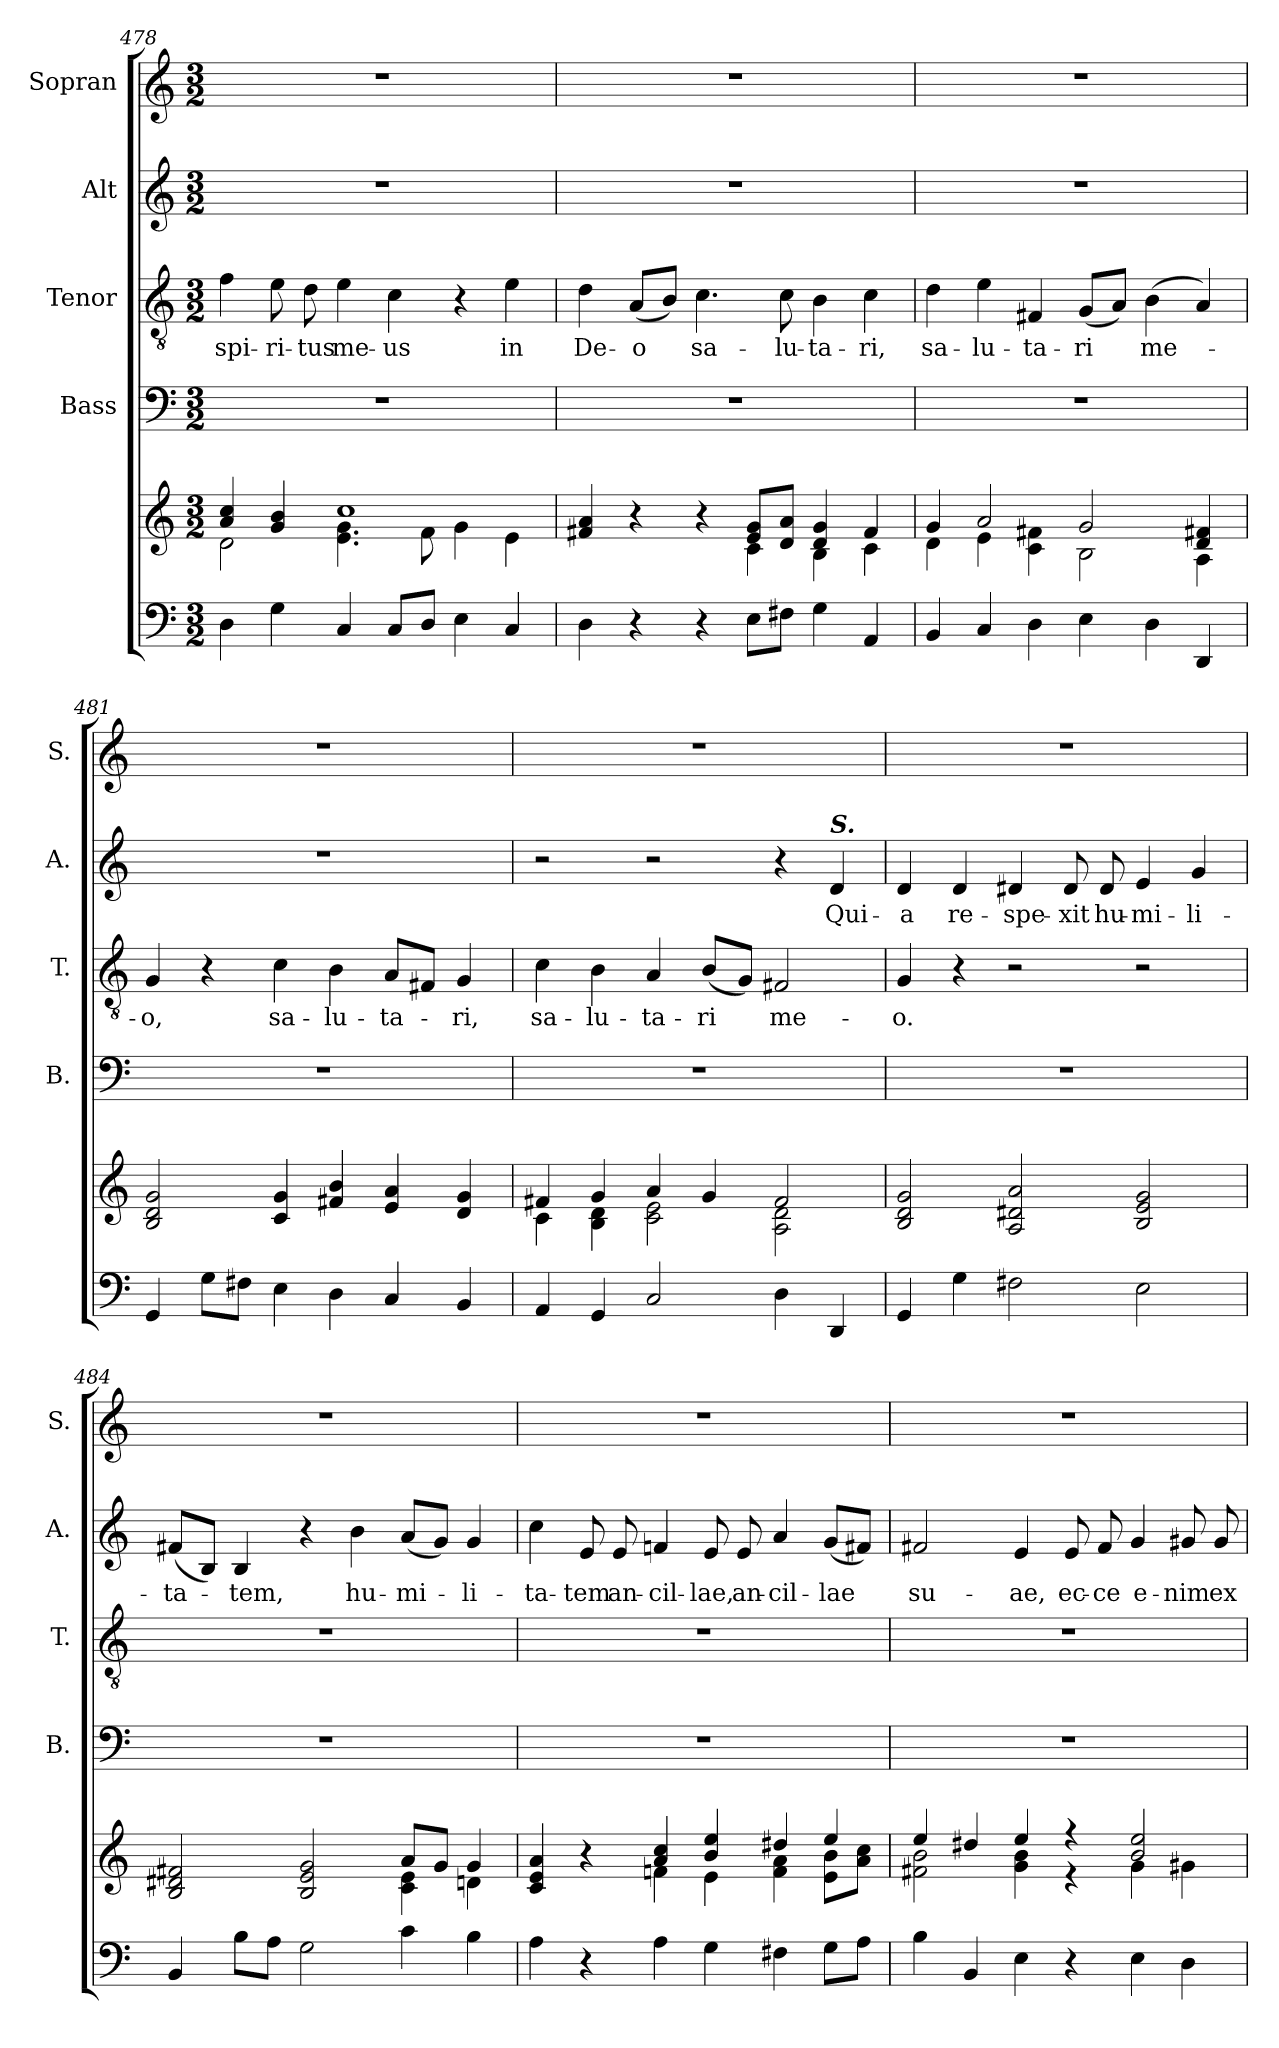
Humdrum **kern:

**kern	**kern	**kern	**kern	**text	**kern	**text	**kern
*part5	*part5	*part4	*part3	*part3	*part2	*part2	*part1
*staff6	*staff5	*staff4	*staff3	*staff3	*staff2	*staff2	*staff1
*	*	*I"Bass	*I"Tenor	*	*I"Alt	*	*I"Sopran
*	*	*I'B.	*I'T.	*	*I'A.	*	*I'S.
*clefF4	*clefG2	*clefF4	*clefGv2	*	*clefG2	*	*clefG2
*k[]	*k[]	*k[]	*k[]	*	*k[]	*	*k[]
*C:	*C:	*C:	*C:	*	*C:	*	*C:
*M3/2	*M3/2	*M3/2	*M3/2	*	*M3/2	*	*M3/2
=478	=478	=478	=478	=478	=478	=478	=478
*	*^	*	*	*	*	*	*
!	!	!	!	!	!LO:LY:b	!	!	!
4D\	4a/ 4cc/	2d\	1.r	4f\	spi-	1.r	.	1.r
!	!	!	!	!	!LO:LY:b	!	!	!
4G\	4g/ 4b/	.	.	8e\	-ri-	.	.	.
!	!	!	!	!	!LO:LY:b	!	!	!
.	.	.	.	8d\	-tus	.	.	.
!	!	!	!	!	!LO:LY:b	!	!	!
4C/	1cc	4.e\ 4.g\	.	4e\	me-	.	.	.
!	!	!	!	!	!LO:LY:b	!	!	!
8C/L	.	.	.	4c\	-us	.	.	.
8D/J	.	8f\	.	.	.	.	.	.
4E\	.	4g\	.	4r	.	.	.	.
!	!	!	!	!	!LO:LY:b	!	!	!
4C/	.	4e\	.	4e\	in	.	.	.
=479	=479	=479	=479	=479	=479	=479	=479	=479
!	!	!	!	!	!LO:LY:b	!	!	!
4D\	4f#X/ 4a/	2.ryy	1.r	4d\	De-	1.r	.	1.r
!	!	!	!	!	!LO:LY:b	!	!	!
4r	4r	.	.	(<8A/L	-o	.	.	.
.	.	.	.	8B/J)	.	.	.	.
!	!	!	!	!	!LO:LY:b	!	!	!
4r	4r	.	.	4.c\	sa-	.	.	.
8E\L	8e/ 8g/L	4c\	.	.	.	.	.	.
!	!	!	!	!	!LO:LY:b	!	!	!
8F#X\J	8d/ 8a/J	.	.	8c\	-lu-	.	.	.
!	!	!	!	!	!LO:LY:b	!	!	!
4G\	4d/ 4g/	4B\	.	4B\	-ta-	.	.	.
!	!	!	!	!	!LO:LY:b	!	!	!
4AA/	4f#/	4c\	.	4c\	-ri,	.	.	.
=480	=480	=480	=480	=480	=480	=480	=480	=480
!	!	!	!	!	!LO:LY:b	!	!	!
4BB/	4g/	4d\	1.r	4d\	sa-	1.r	.	1.r
!	!	!	!	!	!LO:LY:b	!	!	!
4C/	2a/	4e\	.	4e\	-lu-	.	.	.
!	!	!	!	!	!LO:LY:b	!	!	!
4D\	.	4c\ 4f#X\	.	4F#X/	-ta-	.	.	.
!	!	!	!	!	!LO:LY:b	!	!	!
4E\	2g/	2B\	.	(<8G/L	-ri	.	.	.
.	.	.	.	8A/J)	.	.	.	.
!	!	!	!	!	!LO:LY:b	!	!	!
4D\	.	.	.	(>4B\	me-	.	.	.
4DD/	4d/ 4f#X/	4A\	.	4A/)	.	.	.	.
!!LO:LB:g=z
=481	=481	=481	=481	=481	=481	=481	=481	=481
!	!	!	!	!	!LO:LY:b	!	!	!
*	*v	*v	*	*	*	*	*	*
4GG/	2B/ 2d/ 2g/	1.r	4G/	-o,	1.r	.	1.r
8G\L	.	.	4r	.	.	.	.
8F#X\J	.	.	.	.	.	.	.
!	!	!	!	!LO:LY:b	!	!	!
4E\	4c/ 4g/	.	4c\	sa-	.	.	.
!	!	!	!	!LO:LY:b	!	!	!
4D\	4f#X/ 4b/	.	4B\	-lu-	.	.	.
!	!	!	!	!LO:LY:b	!	!	!
4C/	4e/ 4a/	.	8A/L	-ta-	.	.	.
.	.	.	8F#X/J	.	.	.	.
!	!	!	!	!LO:LY:b	!	!	!
4BB/	4d/ 4g/	.	4G/	-ri,	.	.	.
=482	=482	=482	=482	=482	=482	=482	=482
*	*^	*	*	*	*	*	*
!	!	!	!	!	!LO:LY:b	!	!	!
4AA/	4f#X/	4c\	1.r	4c\	sa-	2r	.	1.r
!	!	!	!	!	!LO:LY:b	!	!	!
4GG/	4g/	4B\ 4d\	.	4B\	-lu-	.	.	.
!	!	!	!	!	!LO:LY:b	!	!	!
2C/	4a/	2c\ 2e\	.	4A/	-ta-	2r	.	.
!	!	!	!	!	!LO:LY:b	!	!	!
.	4g/	.	.	(<8B/L	-ri	.	.	.
.	.	.	.	8G/J)	.	.	.	.
!	!	!	!	!	!LO:LY:b	!	!	!
4D\	2f#/	2A\ 2d\	.	2F#X/	me-	4r	.	.
!	!	!	!	!	!	!LO:TX:a:Bi:t=S.	!	!
!	!	!	!	!	!	!	!LO:LY:b	!
4DD/	.	.	.	.	.	4d/	Qui-	.
*	*v	*v	*	*	*	*	*	*
=483	=483	=483	=483	=483	=483	=483	=483
!	!	!	!	!LO:LY:b	!	!LO:LY:b	!
4GG/	2B/ 2d/ 2g/	1.r	4G/	-o.	4d/	-a	1.r
!	!	!	!	!	!	!LO:LY:b	!
4G\	.	.	4r	.	4d/	re-	.
!	!	!	!	!	!	!LO:LY:b	!
2F#X\	2A/ 2d#X/ 2a/	.	2r	.	4d#X/	-spe-	.
!	!	!	!	!	!	!LO:LY:b	!
.	.	.	.	.	8d#/	-xit	.
!	!	!	!	!	!	!LO:LY:b	!
.	.	.	.	.	8d#/	hu-	.
!	!	!	!	!	!	!LO:LY:b	!
2E\	2B/ 2e/ 2g/	.	2r	.	4e/	-mi-	.
!	!	!	!	!	!	!LO:LY:b	!
.	.	.	.	.	4g/	-li-	.
=484	=484	=484	=484	=484	=484	=484	=484
*	*^	*	*	*	*	*	*
!	!	!	!	!	!	!	!LO:LY:b	!
4BB/	2B/ 2d#X/ 2f#X/	1ryy	1.r	1.r	.	(<8f#X/L	-ta-	1.r
.	.	.	.	.	.	8B/J)	.	.
!	!	!	!	!	!	!	!LO:LY:b	!
8B\L	.	.	.	.	.	4B/	-tem,	.
8A\J	.	.	.	.	.	.	.	.
2G\	2B/ 2e/ 2g/	.	.	.	.	4r	.	.
!	!	!	!	!	!	!	!LO:LY:b	!
.	.	.	.	.	.	4b\	hu-	.
!	!	!	!	!	!	!	!LO:LY:b	!
4c\	8a/L	4c\ 4e\	.	.	.	(<8a/L	-mi-	.
.	8g/J	.	.	.	.	8g/J)	.	.
!	!	!	!	!	!	!	!LO:LY:b	!
4B\	4g/	4d\	.	.	.	4g/	-li-	.
!!LO:PB:g=z
=485	=485	=485	=485	=485	=485	=485	=485	=485
!	!	!	!	!	!	!	!LO:LY:b	!
4A\	4c/ 4e/ 4a/	2ryy	1.r	1.r	.	4cc\	-ta-	1.r
!	!	!	!	!	!	!	!LO:LY:b	!
4r	4r	.	.	.	.	8e/	-tem	.
!	!	!	!	!	!	!	!LO:LY:b	!
.	.	.	.	.	.	8e/	an-	.
!	!	!	!	!	!	!	!LO:LY:b	!
4A\	4a/ 4cc/	4fn\	.	.	.	4fn/	-cil-	.
!	!	!	!	!	!	!	!LO:LY:b	!
4G\	4b/ 4ee/	4e\	.	.	.	8e/	-lae,	.
!	!	!	!	!	!	!	!LO:LY:b	!
.	.	.	.	.	.	8e/	an-	.
!	!	!	!	!	!	!	!LO:LY:b	!
4F#X\	4dd#X/	4f\ 4a\	.	.	.	4a/	-cil-	.
!	!	!	!	!	!	!	!LO:LY:b	!
8G\L	4ee/	8e\ 8b\L	.	.	.	(<8g/L	-lae	.
8A\J	.	8a\ 8cc\J	.	.	.	8f#X/J)	.	.
=486	=486	=486	=486	=486	=486	=486	=486	=486
!	!	!	!	!	!	!	!LO:LY:b	!
4B\	4ee/	2f#X\ 2b\	1.r	1.r	.	2f#X/	su-	1.r
4BB/	4dd#X/	.	.	.	.	.	.	.
!	!	!	!	!	!	!	!LO:LY:b	!
4E\	4ee/	4g\ 4b\	.	.	.	4e/	-ae,	.
!	!	!	!	!	!	!	!LO:LY:b	!
4r	4r	4r	.	.	.	8e/	ec-	.
!	!	!	!	!	!	!	!LO:LY:b	!
.	.	.	.	.	.	8f#/	-ce	.
!	!	!	!	!	!	!	!LO:LY:b	!
4E\	2b/ 2ee/	4g\	.	.	.	4g/	e-	.
!	!	!	!	!	!	!	!LO:LY:b	!
4D\	.	4g#X\	.	.	.	8g#X/	-nim	.
!	!	!	!	!	!	!	!LO:LY:b	!
.	.	.	.	.	.	8g#/	ex	.
*	*v	*v	*	*	*	*	*	*
=	=	=	=	=	=	=	=
*-	*-	*-	*-	*-	*-	*-	*-
